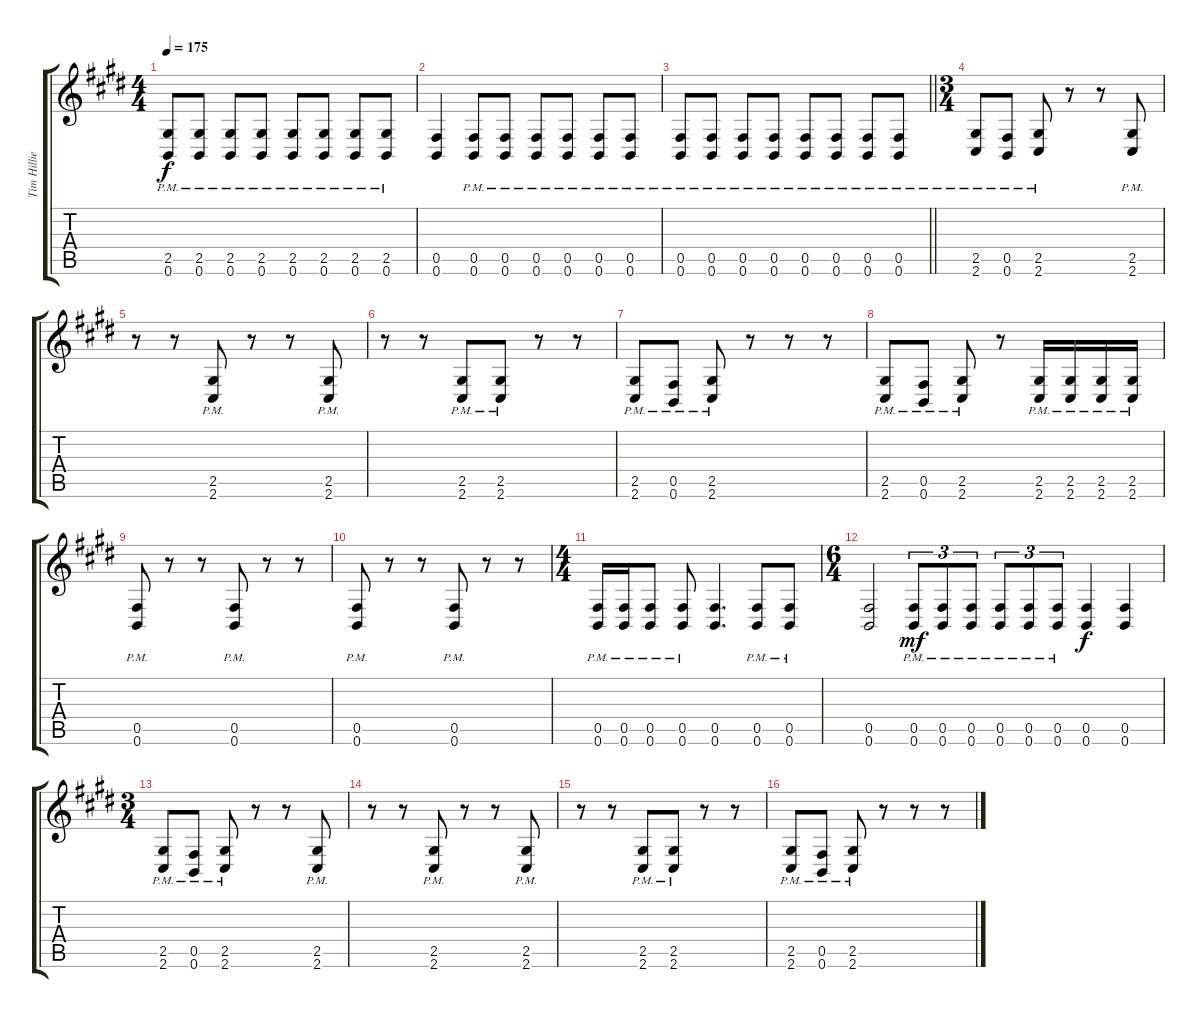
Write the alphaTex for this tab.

\track ("Tim Hillier-Brook" "Tim Hillie") {instrument distortionguitar}
\staff {score tabs}
\tuning (Db4 Ab3 E3 B2 Gb2 B1) {hide}
\ts (4 4)
\tempo 175
\clef g2
\ks e
(2.5{pm} 0.6{pm}).8{dy f} (2.5{pm} 0.6{pm}).8 (2.5{pm} 0.6{pm}).8 (2.5{pm} 0.6{pm}).8 (2.5{pm} 0.6{pm}).8 (2.5{pm} 0.6{pm}).8 (2.5{pm} 0.6{pm}).8 (2.5{pm} 0.6{pm}).8 |
(0.5 0.6).4 (0.5{pm} 0.6{pm}).8 (0.5{pm} 0.6{pm}).8 (0.5{pm} 0.6{pm}).8 (0.5{pm} 0.6{pm}).8 (0.5{pm} 0.6{pm}).8 (0.5{pm} 0.6{pm}).8 |
\barLineRight lightlight
(0.5{pm} 0.6{pm}).8 (0.5{pm} 0.6{pm}).8 (0.5{pm} 0.6{pm}).8 (0.5{pm} 0.6{pm}).8 (0.5{pm} 0.6{pm}).8 (0.5{pm} 0.6{pm}).8 (0.5{pm} 0.6{pm}).8 (0.5{pm} 0.6{pm}).8 |
\ts (3 4)
(2.5{pm} 2.6{pm}).8 (0.5{pm} 0.6{pm}).8 (2.5{pm} 2.6{pm}).8 r.8 r.8 (2.5{pm} 2.6{pm}).8 |
r.8 r.8 (2.5{pm} 2.6{pm}).8 r.8 r.8 (2.5{pm} 2.6{pm}).8 |
r.8 r.8 (2.5{pm} 2.6{pm}).8 (2.5{pm} 2.6{pm}).8 r.8 r.8 |
(2.5{pm} 2.6{pm}).8 (0.5{pm} 0.6{pm}).8 (2.5{pm} 2.6{pm}).8 r.8 r.8 r.8 |
(2.5{pm} 2.6{pm}).8 (0.5{pm} 0.6{pm}).8 (2.5{pm} 2.6{pm}).8 r.8 (2.5{pm} 2.6{pm}).16 (2.5{pm} 2.6{pm}).16 (2.5{pm} 2.6{pm}).16 (2.5{pm} 2.6{pm}).16 |
(0.5{pm} 0.6{pm}).8 r.8 r.8 (0.5{pm} 0.6{pm}).8 r.8 r.8 |
(0.5{pm} 0.6{pm}).8 r.8 r.8 (0.5{pm} 0.6{pm}).8 r.8 r.8 |
\ts (4 4)
(0.5{pm} 0.6{pm}).16 (0.5{pm} 0.6{pm}).16 (0.5{pm} 0.6{pm}).8 (0.5{pm} 0.6{pm}).8 (0.5 0.6).4{d} (0.5{pm} 0.6{pm}).8 (0.5{pm} 0.6{pm}).8 |
\ts (6 4)
(0.5 0.6).2 (0.5{pm} 0.6{pm}).8{tu (3 2) dy mf} (0.5{pm} 0.6{pm}).8{tu (3 2)} (0.5{pm} 0.6{pm}).8{tu (3 2)} (0.5{pm} 0.6{pm}).8{tu (3 2)} (0.5{pm} 0.6{pm}).8{tu (3 2)} (0.5{pm} 0.6{pm}).8{tu (3 2)} (0.5 0.6).4{dy f} (0.5 0.6).4 |
\ts (3 4)
(2.5{pm} 2.6{pm}).8 (0.5{pm} 0.6{pm}).8 (2.5{pm} 2.6{pm}).8 r.8 r.8 (2.5{pm} 2.6{pm}).8 |
r.8 r.8 (2.5{pm} 2.6{pm}).8 r.8 r.8 (2.5{pm} 2.6{pm}).8 |
r.8 r.8 (2.5{pm} 2.6{pm}).8 (2.5{pm} 2.6{pm}).8 r.8 r.8 |
(2.5{pm} 2.6{pm}).8 (0.5{pm} 0.6{pm}).8 (2.5{pm} 2.6{pm}).8 r.8 r.8 r.8
